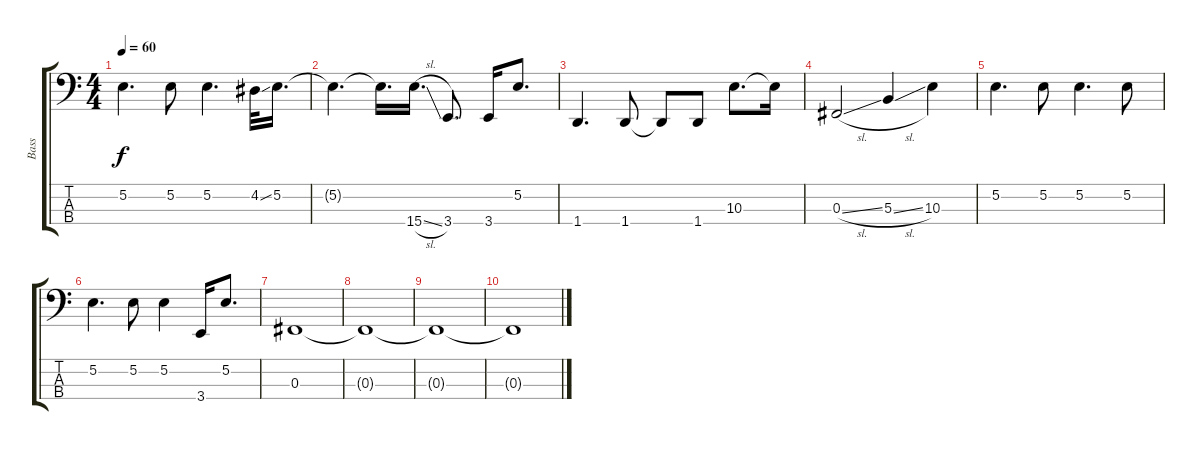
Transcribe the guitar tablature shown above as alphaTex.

\track ("Bass" "Bass") {instrument electricbassfinger}
\staff {score tabs}
\tuning (E2 B1 Gb1 Db1) {hide}
\ts (4 4)
\tempo 60
\clef f4
\ks c
5.2.4{d dy f} 5.2.8 5.2.4{d} 4.2{ss}.32 5.2.16{d} |
5.2{t}.4{d} 5.2{t}.16{d} 15.4{sl}.16{d} 3.4.8{d} 3.4.16 5.2.8{d} |
1.4.4{d} 1.4.8 1.4{t}.8 1.4.8 10.3.8{d} 10.3{t}.16 |
0.3{sl}.2 5.3{sl}.4 10.3.4 |
5.2.4{d} 5.2.8 5.2.4{d} 5.2.8 |
5.2.4{d} 5.2.8 5.2.4 3.4.16 5.2.8{d} |
0.3.1 |
0.3{t}.1 |
0.3{t}.1 |
0.3{t}.1
